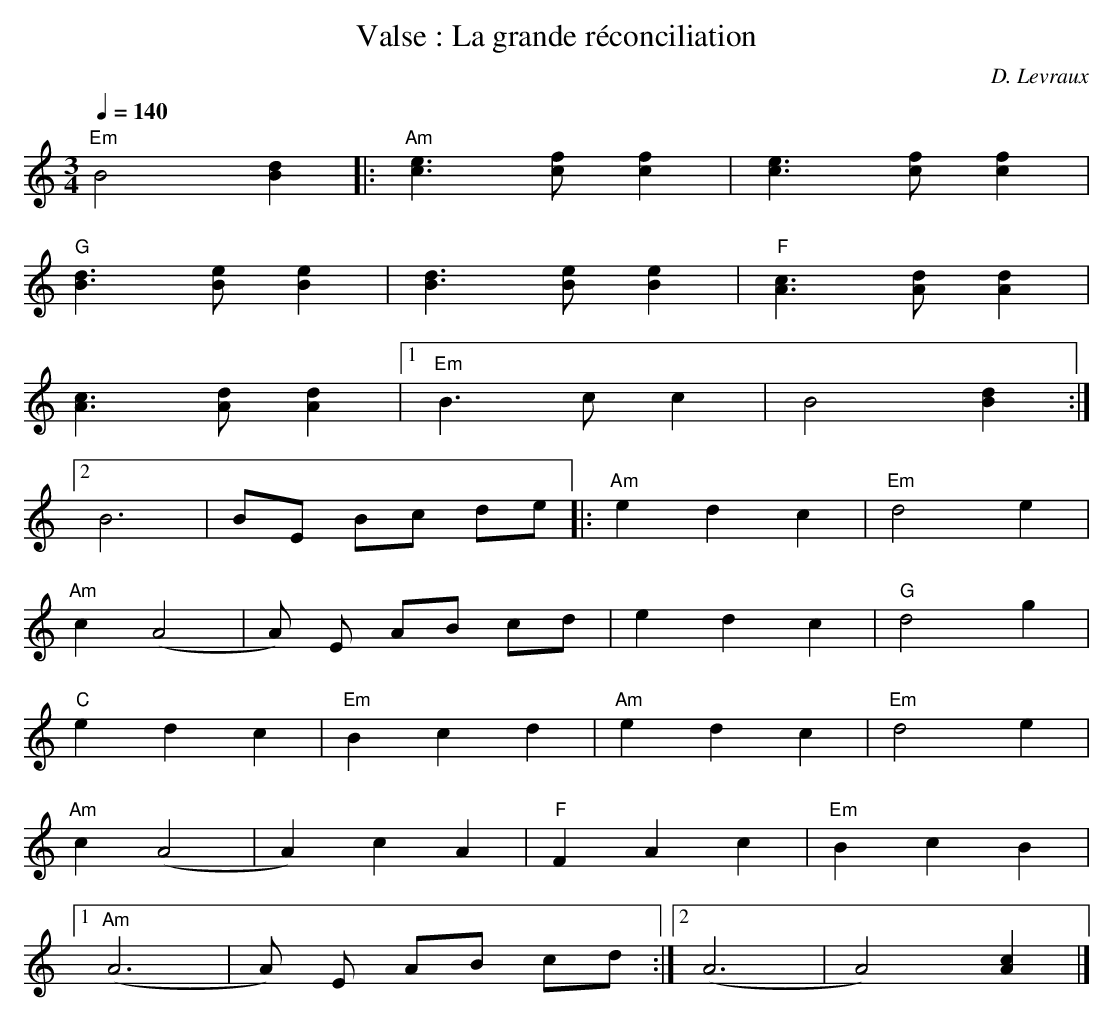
X:1
T:Valse : La grande réconciliation
C:D. Levraux
M:3/4
L:1/8
Q:1/4=140
K:C
"Em"B4 [B2d2] |: "Am"[c3e3] [cf] [c2f2] | [c3e3] [cf] [c2f2] |
"G"[B3d3] [Be] [B2e2] | [B3d3] [Be] [B2e2] | "F"[A3c3] [Ad] [A2d2] |
[A3c3] [Ad] [A2d2] |1 "Em"B3c c2 | B4 [B2d2] :|2
B6 | BE Bc de |: "Am"e2 d2 c2 | "Em"d4 e2 |
"Am"c2 (A4 | A) E AB cd | e2 d2 c2 | "G"d4 g2 |
"C"e2 d2 c2 | "Em"B2 c2 d2 | "Am"e2 d2 c2 | "Em"d4 e2 |
"Am"c2 (A4 | A2) c2 A2 | "F"F2 A2 c2 | "Em"B2 c2 B2 |1
"Am"(A6 | A) E AB cd :|2 (A6 | A4) [A2c2] |]
